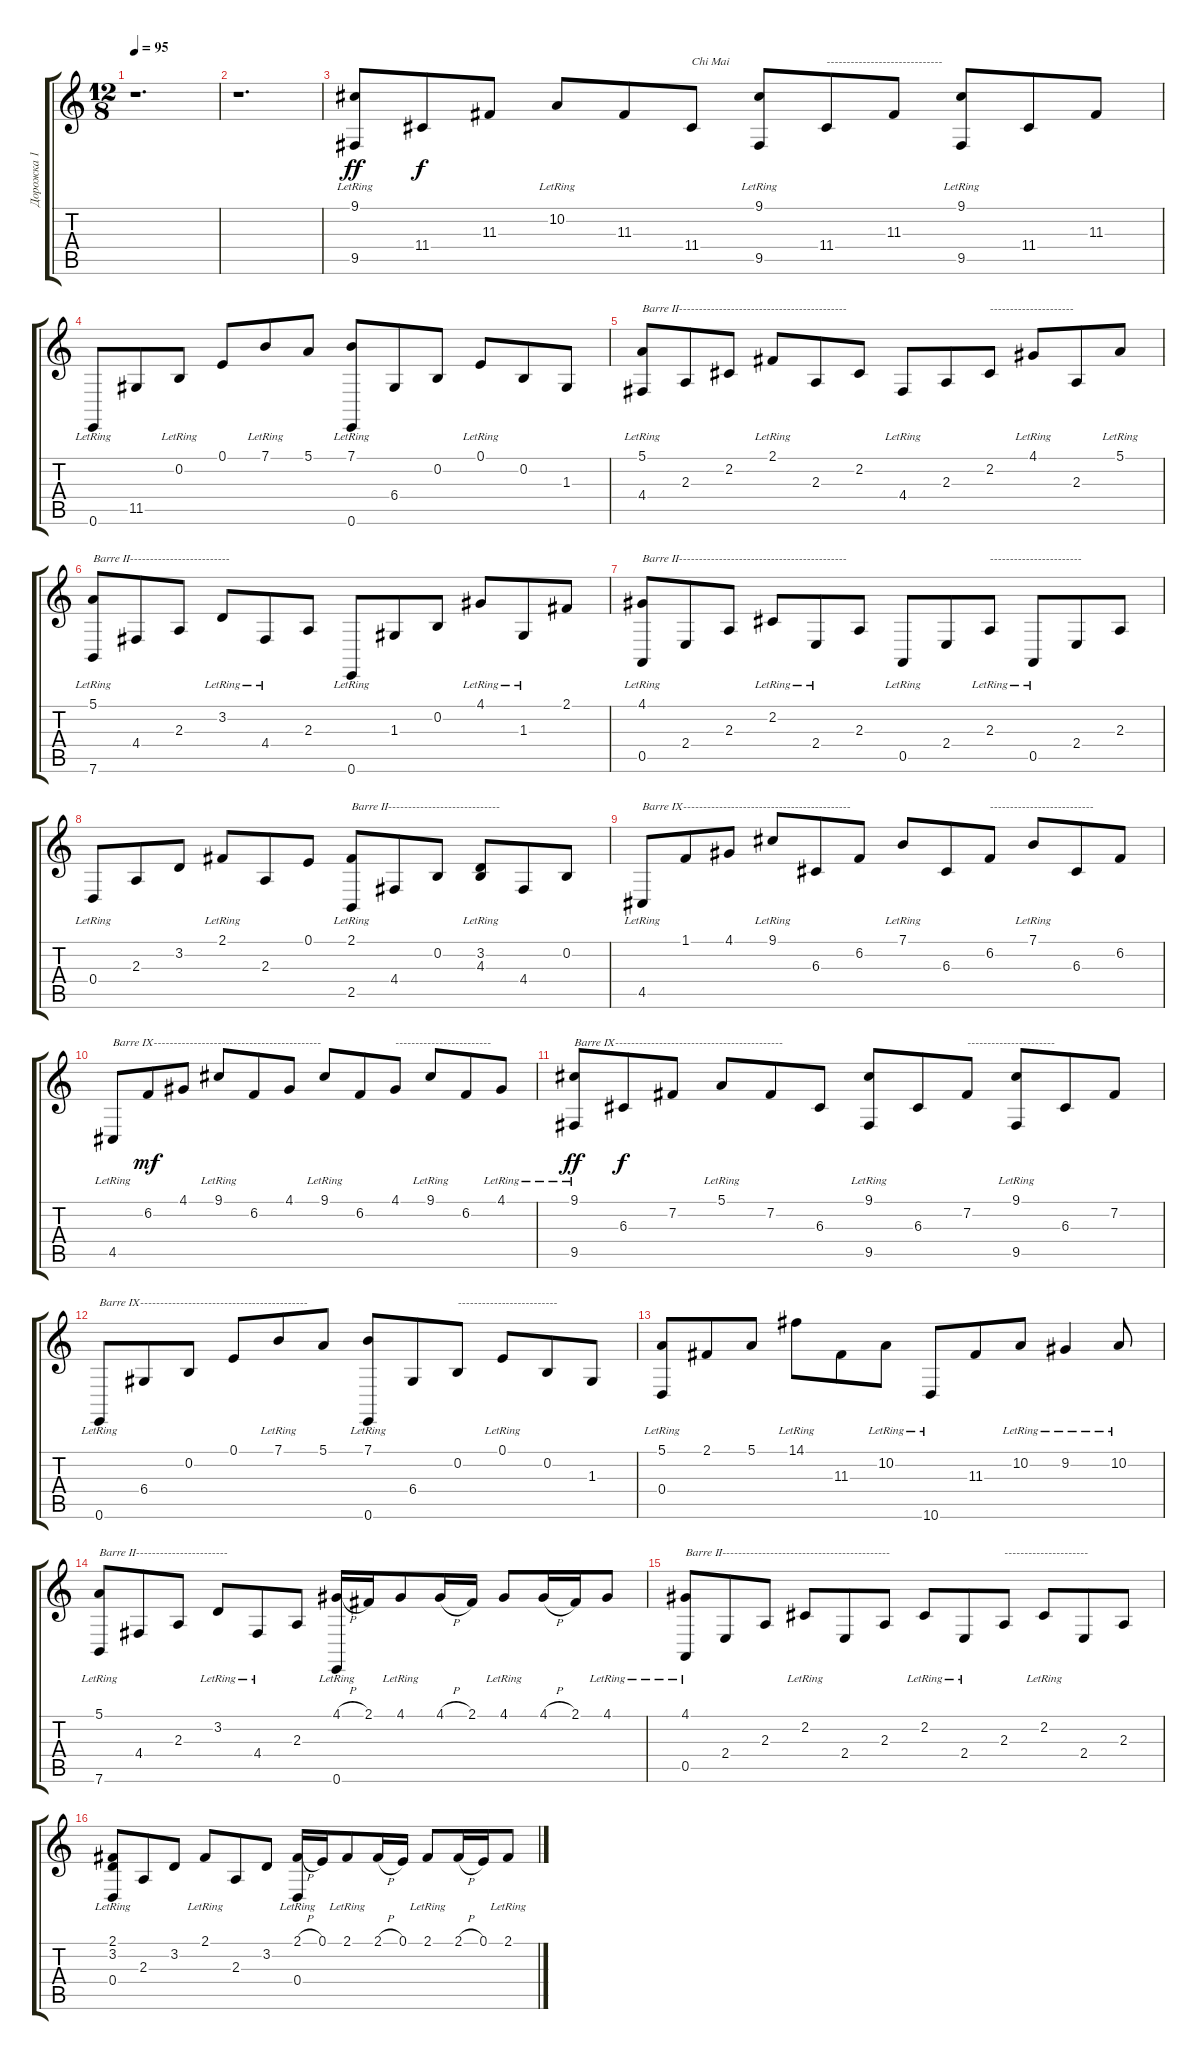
\track ("Дорожка 1" "Дорожка 1") {instrument electricgrandpiano}
\staff {score tabs}
\tuning (E4 B3 G3 D3 A2 E2) {hide}
\ts (12 8)
\tempo 95
\clef g2
\ks c
r.1{d dy ff instrument electricgrandpiano} |
r.1{d} |
(9.1{lr} 9.5{lr}).8 11.4.8{dy f} 11.3.8 10.2{lr}.8 11.3.8 11.4.8{txt "Сhi Mai"} (9.1{lr} 9.5{lr}).8 11.4.8{txt "-----------------------------"} 11.3.8 (9.1{lr} 9.5{lr}).8 11.4.8 11.3.8 |
0.6{lr}.8 11.5.8 0.2{lr}.8 0.1.8 7.1{lr}.8 5.1.8 (7.1{lr} 0.6{lr}).8 6.4.8 0.2.8 0.1{lr}.8 0.2.8 1.3.8 |
(5.1{lr} 4.4{lr}).8{txt "Barre II------------------------------------------"} 2.3.8 2.2.8 2.1{lr}.8 2.3.8 2.2.8 4.4{lr}.8 2.3.8 2.2.8{txt "---------------------"} 4.1{lr}.8 2.3.8 5.1{lr}.8 |
(5.1{lr} 7.6{lr}).8{txt "Barre II-------------------------"} 4.4.8 2.3.8 3.2{lr}.8 4.4{lr}.8 2.3.8 0.6{lr}.8 1.3.8 0.2.8 4.1{lr}.8 1.3{lr}.8 2.1.8 |
(4.1{lr} 0.5{lr}).8{txt "Barre II------------------------------------------"} 2.4.8 2.3.8 2.2{lr}.8 2.4{lr}.8 2.3.8 0.5{lr}.8 2.4.8 2.3{lr}.8{txt "-----------------------"} 0.5{lr}.8 2.4.8 2.3.8 |
0.4{lr}.8 2.3.8 3.2.8 2.1{lr}.8 2.3.8 0.1.8 (2.1{lr} 2.5{lr}).8{txt "Barre II----------------------------"} 4.4.8 0.2.8 (3.2{lr} 4.3{lr}).8 4.4.8 0.2.8 |
4.5{lr}.8{txt "Barre IX------------------------------------------"} 1.1.8 4.1.8 9.1{lr}.8 6.3.8 6.2.8 7.1{lr}.8 6.3.8 6.2.8{txt "--------------------------"} 7.1{lr}.8 6.3.8 6.2.8 |
4.5{lr}.8{txt "Barre IX------------------------------------------"} 6.2.8{dy mf} 4.1.8 9.1{lr}.8 6.2.8 4.1.8 9.1{lr}.8 6.2.8 4.1.8{txt "------------------------"} 9.1{lr}.8 6.2.8 4.1{lr}.8 |
(9.1{lr} 9.5{lr}).8{txt "Barre IX------------------------------------------" dy ff} 6.3.8{dy f} 7.2.8 5.1{lr}.8 7.2.8 6.3.8 (9.1{lr} 9.5{lr}).8 6.3.8 7.2.8{txt "----------------------"} (9.1{lr} 9.5{lr}).8 6.3.8 7.2.8 |
0.6{lr}.8{txt "Barre IX------------------------------------------"} 6.4.8 0.2.8 0.1.8 7.1{lr}.8 5.1.8 (7.1{lr} 0.6{lr}).8 6.4.8 0.2.8{txt "-------------------------"} 0.1{lr}.8 0.2.8 1.3.8 |
(5.1{lr} 0.4{lr}).8 2.1.8 5.1.8 14.1{lr}.8 11.3.8 10.2{lr}.8 10.6{lr}.8 11.3.8 10.2{lr}.8 9.2{lr}.4 10.2{lr}.8 |
(5.1{lr} 7.6{lr}).8{txt "Barre II-----------------------"} 4.4.8 2.3.8 3.2{lr}.8 4.4{lr}.8 2.3.8 (4.1{h} 0.6{lr}).16 2.1.16 4.1{lr}.8 4.1{h}.16 2.1.16 4.1{lr}.8 4.1{h}.16 2.1.16 4.1{lr}.8 |
(4.1{lr} 0.5{lr}).8{txt "Barre II------------------------------------------"} 2.4.8 2.3.8 2.2{lr}.8 2.4.8 2.3.8 2.2{lr}.8 2.4{lr}.8 2.3.8{txt "---------------------"} 2.2{lr}.8 2.4.8 2.3.8 |
(2.1{lr} 3.2{lr} 0.4{lr}).8 2.3.8 3.2.8 2.1{lr}.8 2.3.8 3.2.8 (2.1{h} 0.4{lr}).16 0.1.16 2.1{lr}.8 2.1{h}.16 0.1.16 2.1{lr}.8 2.1{h}.16 0.1.16 2.1{lr}.8
